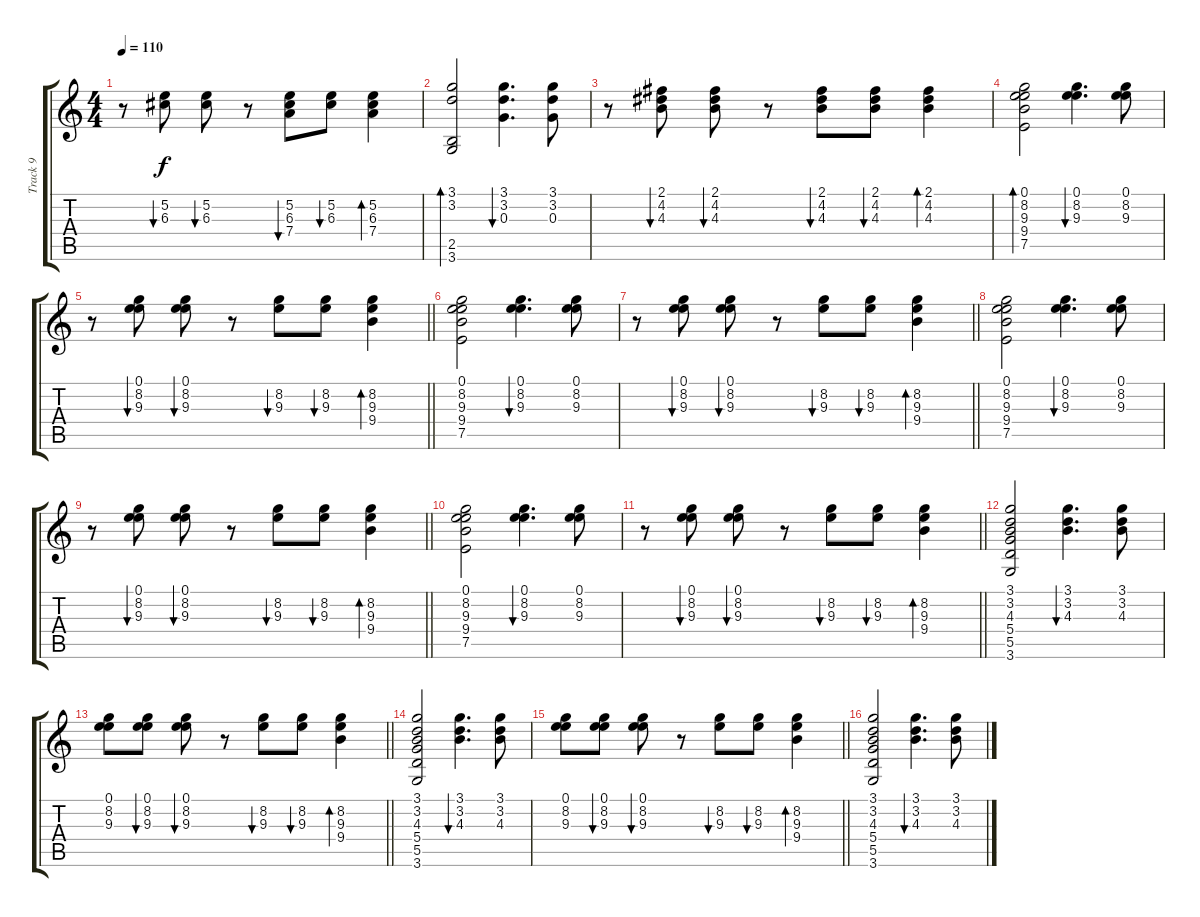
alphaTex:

\track ("Track 9" "Track 9") {instrument acousticguitarsteel}
\staff {score tabs}
\tuning (E4 B3 G3 D3 A2 E2) {hide}
\ts (4 4)
\tempo 110
\clef g2
\ks c
r.8{dy f} (5.2 6.3).8{bu 120} (5.2 6.3).8{bu 120} r.8 (5.2 6.3 7.4).8{bu 120} (5.2 6.3).8{bu 120} (5.2 6.3 7.4).4{bd 120} |
(3.1 3.2 2.5 3.6).2{bd 240} (3.1 3.2 0.3).4{d bu 120} (3.1 3.2 0.3).8 |
r.8 (2.1 4.2 4.3).8{bu 120} (2.1 4.2 4.3).8{bu 120} r.8 (2.1 4.2 4.3).8{bu 120} (2.1 4.2 4.3).8{bu 120} (2.1 4.2 4.3).4{bd 120} |
(0.1 8.2 9.3 9.4 7.5).2{bd 240} (0.1 8.2 9.3).4{d bu 120} (0.1 8.2 9.3).8 |
\barLineRight lightlight
r.8 (0.1 8.2 9.3).8{bu 120} (0.1 8.2 9.3).8{bu 120} r.8 (8.2 9.3).8{bu 120} (8.2 9.3).8{bu 120} (8.2 9.3 9.4).4{bd 120} |
(0.1 8.2 9.3 9.4 7.5).2 (0.1 8.2 9.3).4{d bu 120} (0.1 8.2 9.3).8 |
\barLineRight lightlight
r.8 (0.1 8.2 9.3).8{bu 120} (0.1 8.2 9.3).8{bu 120} r.8 (8.2 9.3).8{bu 120} (8.2 9.3).8{bu 120} (8.2 9.3 9.4).4{bd 120} |
(0.1 8.2 9.3 9.4 7.5).2 (0.1 8.2 9.3).4{d bu 120} (0.1 8.2 9.3).8 |
\barLineRight lightlight
r.8 (0.1 8.2 9.3).8{bu 120} (0.1 8.2 9.3).8{bu 120} r.8 (8.2 9.3).8{bu 120} (8.2 9.3).8{bu 120} (8.2 9.3 9.4).4{bd 120} |
(0.1 8.2 9.3 9.4 7.5).2 (0.1 8.2 9.3).4{d bu 120} (0.1 8.2 9.3).8 |
\barLineRight lightlight
r.8 (0.1 8.2 9.3).8{bu 120} (0.1 8.2 9.3).8{bu 120} r.8 (8.2 9.3).8{bu 120} (8.2 9.3).8{bu 120} (8.2 9.3 9.4).4{bd 120} |
(3.1 3.2 4.3 5.4 5.5 3.6).2 (3.1 3.2 4.3).4{d bu 120} (3.1 3.2 4.3).8 |
\barLineRight lightlight
(0.1 8.2 9.3).8 (0.1 8.2 9.3).8{bu 120} (0.1 8.2 9.3).8{bu 120} r.8 (8.2 9.3).8{bu 120} (8.2 9.3).8{bu 120} (8.2 9.3 9.4).4{bd 120} |
(3.1 3.2 4.3 5.4 5.5 3.6).2 (3.1 3.2 4.3).4{d bu 120} (3.1 3.2 4.3).8 |
\barLineRight lightlight
(0.1 8.2 9.3).8 (0.1 8.2 9.3).8{bu 120} (0.1 8.2 9.3).8{bu 120} r.8 (8.2 9.3).8{bu 120} (8.2 9.3).8{bu 120} (8.2 9.3 9.4).4{bd 120} |
(3.1 3.2 4.3 5.4 5.5 3.6).2 (3.1 3.2 4.3).4{d bu 120} (3.1 3.2 4.3).8
